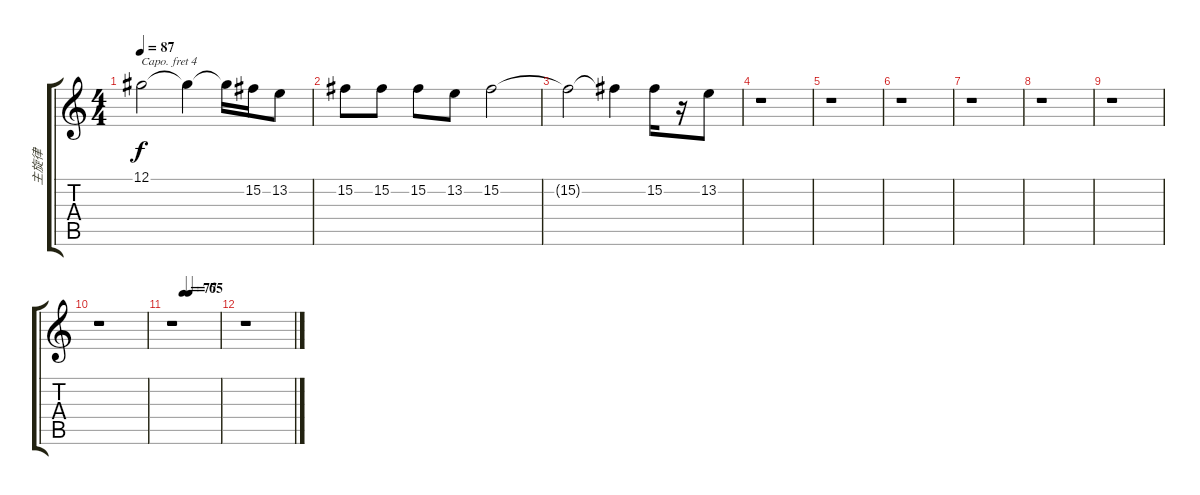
\track ("主旋律" "主旋律") {instrument flute}
\staff {score tabs}
\capo 4
\tuning (E4 B3 G3 D3 A2 E2) {hide}
\ts (4 4)
\tempo 87
\clef g2
\ks c
12.1.2{dy f} 12.1{t}.4 12.1{t}.16 15.2.16 13.2.8 |
15.2.8 15.2.8 15.2.8 13.2.8 15.2.2 |
15.2{t}.2 15.2{t}.4 15.2.16 r.16 13.2.8 |
r.1 |
r.1 |
r.1 |
r.1 |
r.1 |
r.1 |
r.1 |
\tempo (77 0.25)
\tempo (65 0.375)
r.1 |
r.1
